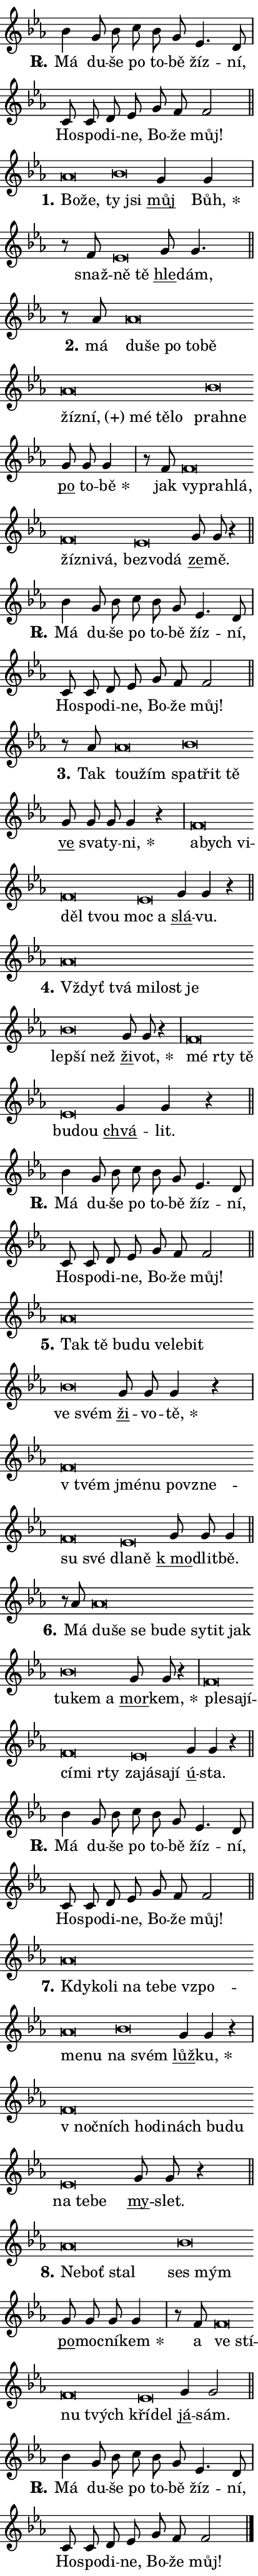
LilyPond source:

\version "2.24.0"
\header { tagline = "" }
\paper {
  indent = 0\cm
  top-margin = 0\cm
  right-margin = 0.13\cm % to fit lyric hyphens
  bottom-margin = 0\cm
  left-margin = 0\cm
  paper-width = 7\cm
  page-breaking = #ly:one-page-breaking
  system-system-spacing.basic-distance = #11
  score-system-spacing.basic-distance = #11
  ragged-last = ##f
}


%% Author: Thomas Morley
%% https://lists.gnu.org/archive/html/lilypond-user/2020-05/msg00002.html
#(define (line-position grob)
"Returns position of @var[grob} in current system:
   @code{'start}, if at first time-step
   @code{'end}, if at last time-step
   @code{'middle} otherwise
"
  (let* ((col (ly:item-get-column grob))
         (ln (ly:grob-object col 'left-neighbor))
         (rn (ly:grob-object col 'right-neighbor))
         (col-to-check-left (if (ly:grob? ln) ln col))
         (col-to-check-right (if (ly:grob? rn) rn col))
         (break-dir-left
           (and
             (ly:grob-property col-to-check-left 'non-musical #f)
             (ly:item-break-dir col-to-check-left)))
         (break-dir-right
           (and
             (ly:grob-property col-to-check-right 'non-musical #f)
             (ly:item-break-dir col-to-check-right))))
        (cond ((eqv? 1 break-dir-left) 'start)
              ((eqv? -1 break-dir-right) 'end)
              (else 'middle))))

#(define (tranparent-at-line-position vctor)
  (lambda (grob)
  "Relying on @code{line-position} select the relevant enry from @var{vctor}.
Used to determine transparency,"
    (case (line-position grob)
      ((end) (not (vector-ref vctor 0)))
      ((middle) (not (vector-ref vctor 1)))
      ((start) (not (vector-ref vctor 2))))))

noteHeadBreakVisibility =
#(define-music-function (break-visibility)(vector?)
"Makes @code{NoteHead}s transparent relying on @var{break-visibility}"
#{
  \override NoteHead.transparent =
    #(tranparent-at-line-position break-visibility)
#})

#(define delete-ledgers-for-transparent-note-heads
  (lambda (grob)
    "Reads whether a @code{NoteHead} is transparent.
If so this @code{NoteHead} is removed from @code{'note-heads} from
@var{grob}, which is supposed to be @code{LedgerLineSpanner}.
As a result ledgers are not printed for this @code{NoteHead}"
    (let* ((nhds-array (ly:grob-object grob 'note-heads))
           (nhds-list
             (if (ly:grob-array? nhds-array)
                 (ly:grob-array->list nhds-array)
                 '()))
           ;; Relies on the transparent-property being done before
           ;; Staff.LedgerLineSpanner.after-line-breaking is executed.
           ;; This is fragile ...
           (to-keep
             (remove
               (lambda (nhd)
                 (ly:grob-property nhd 'transparent #f))
               nhds-list)))
      ;; TODO find a better method to iterate over grob-arrays, similiar
      ;; to filter/remove etc for lists
      ;; For now rebuilt from scratch
      (set! (ly:grob-object grob 'note-heads)  '())
      (for-each
        (lambda (nhd)
          (ly:pointer-group-interface::add-grob grob 'note-heads nhd))
        to-keep))))

squashNotes = {
  \override NoteHead.X-extent = #'(-0.2 . 0.2)
  \override NoteHead.Y-extent = #'(-0.75 . 0)
  \override NoteHead.stencil =
    #(lambda (grob)
       (let ((pos (ly:grob-property grob 'staff-position)))
         (begin
           (if (< pos -7) (display "ERROR: Lower brevis then expected\n") (display "OK: Expected brevis position\n"))
           (if (<= pos -6) ly:text-interface::print ly:note-head::print))))
}
unSquashNotes = {
  \revert NoteHead.X-extent
  \revert NoteHead.Y-extent
  \revert NoteHead.stencil
}

hideNotes = \noteHeadBreakVisibility #begin-of-line-visible
unHideNotes = \noteHeadBreakVisibility #all-visible

% work-around for resetting accidentals
% https://lilypond.org/doc/v2.23/Documentation/notation/displaying-rhythms#unmetered-music
cadenzaMeasure = {
  \cadenzaOff
  \partial 1024 s1024
  \cadenzaOn
}

#(define-markup-command (accent layout props text) (markup?)
  "Underline accented syllable"
  (interpret-markup layout props
    #{\markup \override #'(offset . 4.3) \underline { #text }#}))

responsum = \markup \concat {
  "R" \hspace #-1.05 \path #0.1 #'((moveto 0 0.07) (lineto 0.9 0.8)) \hspace #0.05 "."
}

spaceSize = #0.6828661417322834 % exact space size for TeX Gyre Schola

\layout {
  \context {
    \Staff
    \remove "Time_signature_engraver"
    \override LedgerLineSpanner.after-line-breaking = #delete-ledgers-for-transparent-note-heads
  }
  \context {
    \Lyrics {
      \override LyricSpace.minimum-distance = \spaceSize
      \override LyricText.font-name = #"TeX Gyre Schola"
      \override LyricText.font-size = 1
      \override StanzaNumber.font-name = #"TeX Gyre Schola Bold"
      \override StanzaNumber.font-size = 1
    }
  }
  \context {
    \Score 
    \override NoteHead.text =
      #(lambda (grob) 
        (let ((pos (ly:grob-property grob 'staff-position)))
          #{\markup {
            \combine
              \halign #-0.55 \raise #(if (= pos -6) 0 0.5) \override #'(thickness . 2) \draw-line #'(3.2 . 0)
              \musicglyph "noteheads.sM1"
          }#}))
  }
}

% magnetic-lyrics.ily
%
%   written by
%     Jean Abou Samra <jean@abou-samra.fr>
%     Werner Lemberg <wl@gnu.org>
%
%   adapted by
%     Jiri Hon <jiri.hon@gmail.com>
%
% Version 2022-Apr-15

% https://www.mail-archive.com/lilypond-user@gnu.org/msg149350.html

#(define (Left_hyphen_pointer_engraver context)
   "Collect syllable-hyphen-syllable occurrences in lyrics and store
them in properties.  This engraver only looks to the left.  For
example, if the lyrics input is @code{foo -- bar}, it does the
following.

@itemize @bullet
@item
Set the @code{text} property of the @code{LyricHyphen} grob between
@q{foo} and @q{bar} to @code{foo}.

@item
Set the @code{left-hyphen} property of the @code{LyricText} grob with
text @q{foo} to the @code{LyricHyphen} grob between @q{foo} and
@q{bar}.
@end itemize

Use this auxiliary engraver in combination with the
@code{lyric-@/text::@/apply-@/magnetic-@/offset!} hook."
   (let ((hyphen #f)
         (text #f))
     (make-engraver
      (acknowledgers
       ((lyric-syllable-interface engraver grob source-engraver)
        (set! text grob)))
      (end-acknowledgers
       ((lyric-hyphen-interface engraver grob source-engraver)
        ;(when (not (grob::has-interface grob 'lyric-space-interface))
          (set! hyphen grob)));)
      ((stop-translation-timestep engraver)
       (when (and text hyphen)
         (ly:grob-set-object! text 'left-hyphen hyphen))
       (set! text #f)
       (set! hyphen #f)))))

#(define (lyric-text::apply-magnetic-offset! grob)
   "If the space between two syllables is less than the value in
property @code{LyricText@/.details@/.squash-threshold}, move the right
syllable to the left so that it gets concatenated with the left
syllable.

Use this function as a hook for
@code{LyricText@/.after-@/line-@/breaking} if the
@code{Left_@/hyphen_@/pointer_@/engraver} is active."
   (let ((hyphen (ly:grob-object grob 'left-hyphen #f)))
     (when hyphen
       (let ((left-text (ly:spanner-bound hyphen LEFT)))
         (when (grob::has-interface left-text 'lyric-syllable-interface)
           (let* ((common (ly:grob-common-refpoint grob left-text X))
                  (this-x-ext (ly:grob-extent grob common X))
                  (left-x-ext
                   (begin
                     ;; Trigger magnetism for left-text.
                     (ly:grob-property left-text 'after-line-breaking)
                     (ly:grob-extent left-text common X)))
                  ;; `delta` is the gap width between two syllables.
                  (delta (- (interval-start this-x-ext)
                            (interval-end left-x-ext)))
                  (details (ly:grob-property grob 'details))
                  (threshold (assoc-get 'squash-threshold details 0.2)))
             (when (< delta threshold)
               (let* (;; We have to manipulate the input text so that
                      ;; ligatures crossing syllable boundaries are not
                      ;; disabled.  For languages based on the Latin
                      ;; script this is essentially a beautification.
                      ;; However, for non-Western scripts it can be a
                      ;; necessity.
                      (lt (ly:grob-property left-text 'text))
                      (rt (ly:grob-property grob 'text))
                      (is-space (grob::has-interface hyphen 'lyric-space-interface))
                      (space (if is-space " " ""))
                      (extra-delta (if is-space spaceSize 0))
                      ;; Append new syllable.
                      (ltrt-space (if (and (string? lt) (string? rt))
                                (string-append lt space rt)
                                (make-concat-markup (list lt space rt))))
                      ;; Right-align `ltrt` to the right side.
                      (ltrt-space-markup (grob-interpret-markup
                               grob
                               (make-translate-markup
                                (cons (interval-length this-x-ext) 0)
                                (make-right-align-markup ltrt-space)))))
                 (begin
                   ;; Don't print `left-text`.
                   (ly:grob-set-property! left-text 'stencil #f)
                   ;; Set text and stencil (which holds all collected
                   ;; syllables so far) and shift it to the left.
                   (ly:grob-set-property! grob 'text ltrt-space)
                   (ly:grob-set-property! grob 'stencil ltrt-space-markup)
                   (ly:grob-translate-axis! grob (- (- delta extra-delta)) X))))))))))


#(define (lyric-hyphen::displace-bounds-first grob)
   ;; Make very sure this callback isn't triggered too early.
   (let ((left (ly:spanner-bound grob LEFT))
         (right (ly:spanner-bound grob RIGHT)))
     (ly:grob-property left 'after-line-breaking)
     (ly:grob-property right 'after-line-breaking)
     (ly:lyric-hyphen::print grob)))

squashThreshold = #0.4

\layout {
  \context {
    \Lyrics
    \consists #Left_hyphen_pointer_engraver
    \override LyricText.after-line-breaking =
      #lyric-text::apply-magnetic-offset!
    \override LyricHyphen.stencil = #lyric-hyphen::displace-bounds-first
    \override LyricText.details.squash-threshold = \squashThreshold
    \override LyricHyphen.minimum-distance = 0
    \override LyricHyphen.minimum-length = \squashThreshold
  }
}

squashText = \override LyricText.details.squash-threshold = 9999
unSquashText = \override LyricText.details.squash-threshold = \squashThreshold

leftText = \override LyricText.self-alignment-X = #LEFT
unLeftText = \revert LyricText.self-alignment-X

starOffset = #(lambda (grob) 
                (let ((x_offset (ly:self-alignment-interface::aligned-on-x-parent grob)))
                  (if (= x_offset 0) 0 (+ x_offset 1.2))))

star = #(define-music-function (syllable)(string?)
"Append star separator at the end of a syllable"
#{
  \once \override LyricText.X-offset = #starOffset
  \lyricmode { \markup {
    #syllable
    \override #'((font-name . "TeX Gyre Schola Bold")) \hspace #0.2 \lower #0.65 \larger "*"
  } }
#})

starAccent = #(define-music-function (syllable)(string?)
"Append star separator at the end of a syllable and make accent"
#{
  \once \override LyricText.X-offset = #starOffset
  \lyricmode { \markup {
    \accent #syllable
    \override #'((font-name . "TeX Gyre Schola Bold")) \hspace #0.2 \lower #0.65 \larger "*"
  } }
#})

breath = #(define-music-function (syllable)(string?)
"Append breathing indicator at the end of a syllable"
#{
  \lyricmode { \markup { #syllable "+" } }
#})

optionalBreath = #(define-music-function (syllable)(string?)
"Append optional breathing indicator at the end of a syllable"
#{
  \lyricmode { \markup { #syllable "(+)" } }
#})


\score {
    <<
        \new Voice = "melody" { \cadenzaOn \key es \major \relative { bes'4 g8 bes c bes g es4. d8 \cadenzaMeasure \bar "|" c8 c d es g f f2 \cadenzaMeasure \bar "||" \break } }
        \new Lyrics \lyricsto "melody" { \lyricmode { \set stanza = \responsum
Má du -- še po to -- bě žíz -- ní, Ho -- spo -- di -- ne, Bo -- že můj! } }
    >>
    \layout {}
}

\score {
    <<
        \new Voice = "melody" { \cadenzaOn \key es \major \relative { \squashNotes as'\breve*1/16 \hideNotes \breve*1/16 \bar "" \unHideNotes \unSquashNotes \squashNotes bes\breve*1/16 \hideNotes \breve*1/16 \bar "" \unHideNotes \unSquashNotes \bar "" g4 g \cadenzaMeasure \bar "|" r8 f \squashNotes es\breve*1/16 \hideNotes \breve*1/16 \bar "" \unHideNotes \unSquashNotes \bar "" g8 g4. \cadenzaMeasure \bar "||" \break } }
        \new Lyrics \lyricsto "melody" { \lyricmode { \set stanza = "1."
\leftText Bo -- \squashText že, \leftText \unLeftText \unSquashText ty \squashText jsi \unLeftText \unSquashText \markup \accent můj \star Bůh, snaž -- \leftText ně \squashText tě \unLeftText \unSquashText \markup \accent hle -- dám, } }
    >>
    \layout {}
}

\score {
    <<
        \new Voice = "melody" { \cadenzaOn \key es \major \relative { r8 as'8 \squashNotes as\breve*1/16 \hideNotes \breve*1/16 \bar "" \breve*1/16 \bar "" \breve*1/16 \bar "" \breve*1/16 \bar "" \breve*1/16 \bar "" \breve*1/16 \bar "" \breve*1/16 \bar "" \breve*1/16 \breve*1/16 \bar "" \unHideNotes \unSquashNotes \squashNotes bes\breve*1/16 \hideNotes \breve*1/16 \bar "" \unHideNotes \unSquashNotes \bar "" g8 g g4 \cadenzaMeasure \bar "|" r8 f8 \squashNotes f\breve*1/16 \hideNotes \breve*1/16 \bar "" \breve*1/16 \bar "" \breve*1/16 \bar "" \breve*1/16 \breve*1/16 \bar "" \unHideNotes \unSquashNotes \squashNotes es\breve*1/16 \hideNotes \breve*1/16 \breve*1/16 \bar "" \unHideNotes \unSquashNotes \bar "" g8 g r4 \cadenzaMeasure \bar "||" \break } }
        \new Lyrics \lyricsto "melody" { \lyricmode { \set stanza = "2."
má \leftText du -- \squashText še po to -- bě žíz -- \optionalBreath ní, mé tě -- lo \leftText \unLeftText \unSquashText pra -- \squashText hne \unLeftText \unSquashText \markup \accent po to -- \star bě jak \leftText vy -- \squashText pra -- hlá, žíz -- ni -- vá, \leftText \unLeftText \unSquashText bez -- \squashText vo -- dá \unLeftText \unSquashText \markup \accent ze -- mě. } }
    >>
    \layout {}
}

\score {
    <<
        \new Voice = "melody" { \cadenzaOn \key es \major \relative { bes'4 g8 bes c bes g es4. d8 \cadenzaMeasure \bar "|" c8 c d es g f f2 \cadenzaMeasure \bar "||" \break } }
        \new Lyrics \lyricsto "melody" { \lyricmode { \set stanza = \responsum
Má du -- še po to -- bě žíz -- ní, Ho -- spo -- di -- ne, Bo -- že můj! } }
    >>
    \layout {}
}

\score {
    <<
        \new Voice = "melody" { \cadenzaOn \key es \major \relative { r8 as'8 \squashNotes as\breve*1/16 \hideNotes \breve*1/16 \bar "" \unHideNotes \unSquashNotes \squashNotes bes\breve*1/16 \hideNotes \breve*1/16 \breve*1/16 \bar "" \unHideNotes \unSquashNotes \bar "" g8 g g g4 r \cadenzaMeasure \bar "|" \squashNotes f\breve*1/16 \hideNotes \breve*1/16 \bar "" \breve*1/16 \bar "" \breve*1/16 \breve*1/16 \bar "" \unHideNotes \unSquashNotes \squashNotes es\breve*1/16 \hideNotes \breve*1/16 \bar "" \unHideNotes \unSquashNotes \bar "" g4 g r \cadenzaMeasure \bar "||" \break } }
        \new Lyrics \lyricsto "melody" { \lyricmode { \set stanza = "3."
Tak \leftText tou -- \squashText žím \leftText \unLeftText \unSquashText spa -- \squashText třit tě \unLeftText \unSquashText \markup \accent ve sva -- ty -- \star ni, \leftText a -- \squashText bych vi -- děl tvou \leftText \unLeftText \unSquashText moc \squashText a \unLeftText \unSquashText \markup \accent slá -- vu. } }
    >>
    \layout {}
}

\score {
    <<
        \new Voice = "melody" { \cadenzaOn \key es \major \relative { \squashNotes as'\breve*1/16 \hideNotes \breve*1/16 \bar "" \breve*1/16 \bar "" \breve*1/16 \breve*1/16 \bar "" \unHideNotes \unSquashNotes \squashNotes bes\breve*1/16 \hideNotes \breve*1/16 \breve*1/16 \bar "" \unHideNotes \unSquashNotes \bar "" g8 g r4 \cadenzaMeasure \bar "|" \squashNotes f\breve*1/16 \hideNotes \breve*1/16 \breve*1/16 \bar "" \unHideNotes \unSquashNotes \squashNotes es\breve*1/16 \hideNotes \breve*1/16 \bar "" \unHideNotes \unSquashNotes \bar "" g4 g r \cadenzaMeasure \bar "||" \break } }
        \new Lyrics \lyricsto "melody" { \lyricmode { \set stanza = "4."
\leftText Vždyť \squashText tvá mi -- lost je \leftText \unLeftText \unSquashText lep -- \squashText ší než \unLeftText \unSquashText \markup \accent ži -- \star vot, \leftText mé \squashText rty tě \leftText \unLeftText \unSquashText bu -- \squashText dou \unLeftText \unSquashText \markup \accent chvá -- lit. } }
    >>
    \layout {}
}

\score {
    <<
        \new Voice = "melody" { \cadenzaOn \key es \major \relative { bes'4 g8 bes c bes g es4. d8 \cadenzaMeasure \bar "|" c8 c d es g f f2 \cadenzaMeasure \bar "||" \break } }
        \new Lyrics \lyricsto "melody" { \lyricmode { \set stanza = \responsum
Má du -- še po to -- bě žíz -- ní, Ho -- spo -- di -- ne, Bo -- že můj! } }
    >>
    \layout {}
}

\score {
    <<
        \new Voice = "melody" { \cadenzaOn \key es \major \relative { \squashNotes as'\breve*1/16 \hideNotes \breve*1/16 \bar "" \breve*1/16 \bar "" \breve*1/16 \bar "" \breve*1/16 \bar "" \breve*1/16 \breve*1/16 \bar "" \unHideNotes \unSquashNotes \squashNotes bes\breve*1/16 \hideNotes \breve*1/16 \bar "" \unHideNotes \unSquashNotes \bar "" g8 g g4 r \cadenzaMeasure \bar "|" \squashNotes f\breve*1/16 \hideNotes \breve*1/16 \bar "" \breve*1/16 \bar "" \breve*1/16 \bar "" \breve*1/16 \bar "" \breve*1/16 \breve*1/16 \bar "" \unHideNotes \unSquashNotes \squashNotes es\breve*1/16 \hideNotes \breve*1/16 \bar "" \unHideNotes \unSquashNotes \bar "" g8 g g4 \cadenzaMeasure \bar "||" \break } }
        \new Lyrics \lyricsto "melody" { \lyricmode { \set stanza = "5."
\leftText Tak \squashText tě bu -- du ve -- le -- bit \leftText \unLeftText \unSquashText ve \squashText svém \unLeftText \unSquashText \markup \accent ži -- vo -- \star tě, \leftText "v tvém" \squashText jmé -- nu po -- vzne -- su své \leftText \unLeftText \unSquashText dla -- \squashText ně \unLeftText \unSquashText \markup \accent "k mo" -- dlit -- bě. } }
    >>
    \layout {}
}

\score {
    <<
        \new Voice = "melody" { \cadenzaOn \key es \major \relative { r8 as'8 \squashNotes as\breve*1/16 \hideNotes \breve*1/16 \bar "" \breve*1/16 \bar "" \breve*1/16 \bar "" \breve*1/16 \bar "" \breve*1/16 \bar "" \breve*1/16 \breve*1/16 \bar "" \unHideNotes \unSquashNotes \squashNotes bes\breve*1/16 \hideNotes \breve*1/16 \breve*1/16 \bar "" \unHideNotes \unSquashNotes \bar "" g8 g r4 \cadenzaMeasure \bar "|" \squashNotes f\breve*1/16 \hideNotes \breve*1/16 \bar "" \breve*1/16 \bar "" \breve*1/16 \bar "" \breve*1/16 \breve*1/16 \bar "" \unHideNotes \unSquashNotes \squashNotes es\breve*1/16 \hideNotes \breve*1/16 \bar "" \breve*1/16 \breve*1/16 \bar "" \unHideNotes \unSquashNotes \bar "" g4 g r \cadenzaMeasure \bar "||" \break } }
        \new Lyrics \lyricsto "melody" { \lyricmode { \set stanza = "6."
Má \leftText du -- \squashText še se bu -- de sy -- tit jak \leftText \unLeftText \unSquashText tu -- \squashText kem a \unLeftText \unSquashText \markup \accent mor -- \star kem, \leftText ple -- \squashText sa -- jí -- cí -- mi rty \leftText \unLeftText \unSquashText za -- \squashText já -- sa -- jí \unLeftText \unSquashText \markup \accent ú -- sta. } }
    >>
    \layout {}
}

\score {
    <<
        \new Voice = "melody" { \cadenzaOn \key es \major \relative { bes'4 g8 bes c bes g es4. d8 \cadenzaMeasure \bar "|" c8 c d es g f f2 \cadenzaMeasure \bar "||" \break } }
        \new Lyrics \lyricsto "melody" { \lyricmode { \set stanza = \responsum
Má du -- še po to -- bě žíz -- ní, Ho -- spo -- di -- ne, Bo -- že můj! } }
    >>
    \layout {}
}

\score {
    <<
        \new Voice = "melody" { \cadenzaOn \key es \major \relative { \squashNotes as'\breve*1/16 \hideNotes \breve*1/16 \bar "" \breve*1/16 \bar "" \breve*1/16 \bar "" \breve*1/16 \bar "" \breve*1/16 \bar "" \breve*1/16 \bar "" \breve*1/16 \breve*1/16 \bar "" \unHideNotes \unSquashNotes \squashNotes bes\breve*1/16 \hideNotes \breve*1/16 \bar "" \unHideNotes \unSquashNotes \bar "" g4 g r \cadenzaMeasure \bar "|" \squashNotes f\breve*1/16 \hideNotes \breve*1/16 \bar "" \breve*1/16 \bar "" \breve*1/16 \bar "" \breve*1/16 \bar "" \breve*1/16 \breve*1/16 \bar "" \unHideNotes \unSquashNotes \squashNotes es\breve*1/16 \hideNotes \breve*1/16 \breve*1/16 \bar "" \unHideNotes \unSquashNotes \bar "" g8 g r4 \cadenzaMeasure \bar "||" \break } }
        \new Lyrics \lyricsto "melody" { \lyricmode { \set stanza = "7."
\leftText Kdy -- \squashText ko -- li na te -- be vzpo -- me -- nu \leftText \unLeftText \unSquashText na \squashText svém \unLeftText \unSquashText \markup \accent lůž -- \star ku, \leftText "v noč" -- \squashText ních ho -- di -- nách bu -- du \leftText \unLeftText \unSquashText na \squashText te -- be \unLeftText \unSquashText \markup \accent my -- slet. } }
    >>
    \layout {}
}

\score {
    <<
        \new Voice = "melody" { \cadenzaOn \key es \major \relative { \squashNotes as'\breve*1/16 \hideNotes \breve*1/16 \breve*1/16 \bar "" \unHideNotes \unSquashNotes \squashNotes bes\breve*1/16 \hideNotes \breve*1/16 \bar "" \unHideNotes \unSquashNotes \bar "" g8 g g g4 \cadenzaMeasure \bar "|" r8 f8 \squashNotes f\breve*1/16 \hideNotes \breve*1/16 \bar "" \breve*1/16 \breve*1/16 \bar "" \unHideNotes \unSquashNotes \squashNotes es\breve*1/16 \hideNotes \breve*1/16 \bar "" \unHideNotes \unSquashNotes \bar "" g4 g2 \cadenzaMeasure \bar "||" \break } }
        \new Lyrics \lyricsto "melody" { \lyricmode { \set stanza = "8."
\leftText Ne -- \squashText boť stal \leftText \unLeftText \unSquashText ses \squashText mým \unLeftText \unSquashText \markup \accent po -- moc -- ní -- \star kem a \leftText ve \squashText stí -- nu tvých \leftText \unLeftText \unSquashText kří -- \squashText del \unLeftText \unSquashText \markup \accent já -- sám. } }
    >>
    \layout {}
}

\score {
    <<
        \new Voice = "melody" { \cadenzaOn \key es \major \relative { bes'4 g8 bes c bes g es4. d8 \cadenzaMeasure \bar "|" c8 c d es g f f2 \cadenzaMeasure \bar "||" \break } \bar "|." }
        \new Lyrics \lyricsto "melody" { \lyricmode { \set stanza = \responsum
Má du -- še po to -- bě žíz -- ní, Ho -- spo -- di -- ne, Bo -- že můj! } }
    >>
    \layout {}
}
